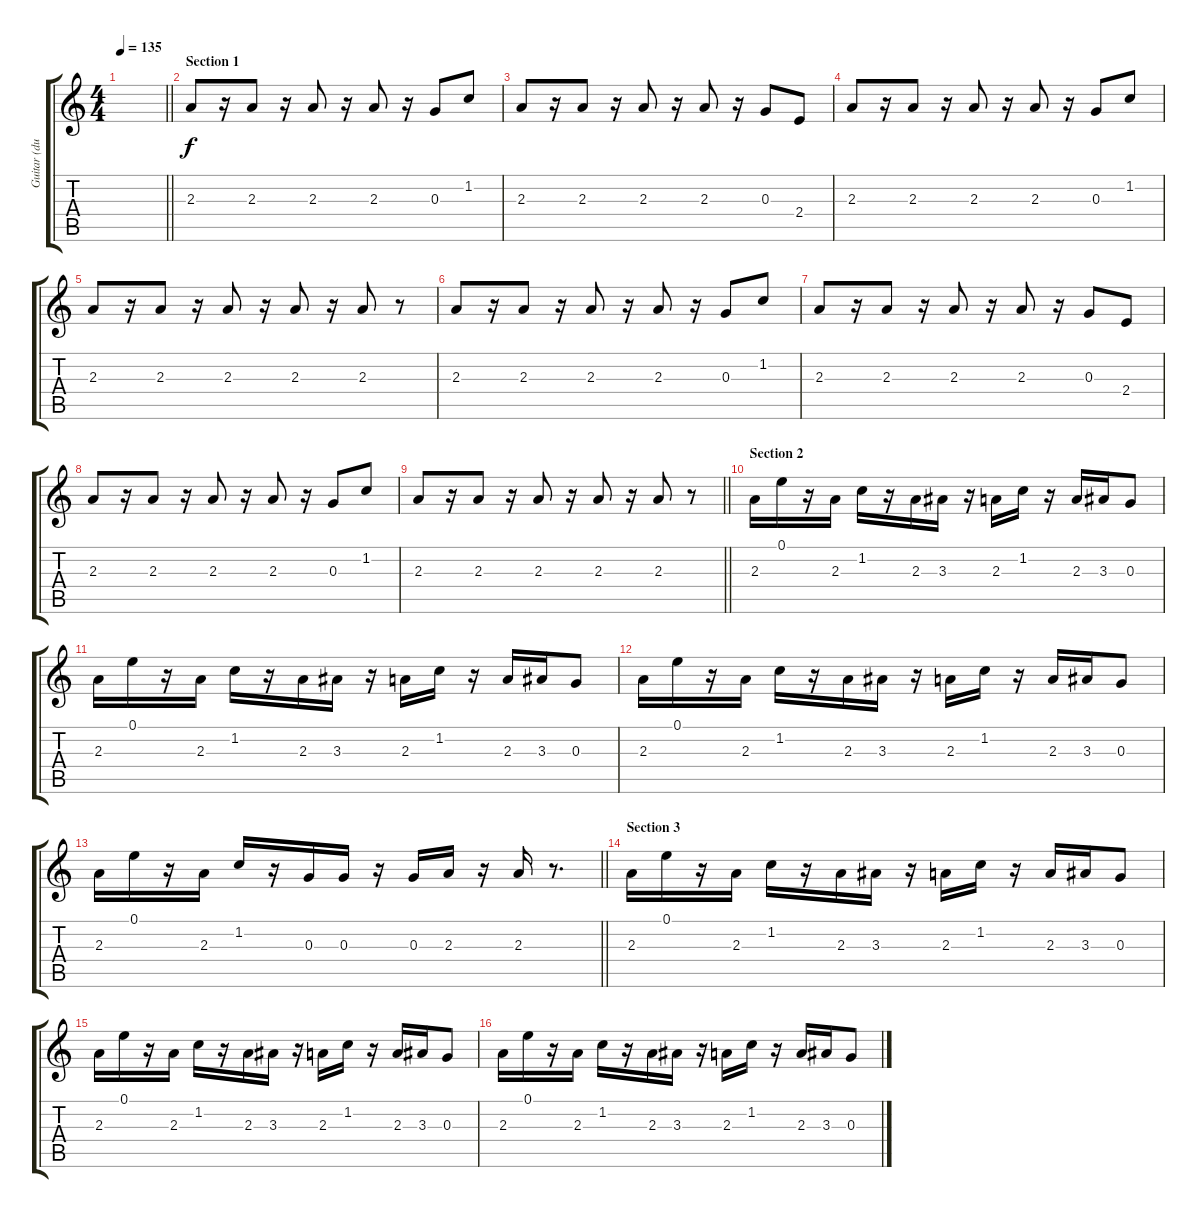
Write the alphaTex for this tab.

\track ("Guitar (dub)" "Guitar (du") {instrument overdrivenguitar}
\staff {score tabs}
\tuning (E4 B3 G3 D3 A2 E2) {hide}
\ts (4 4)
\tempo 135
\clef g2
\barLineRight lightlight
\ks c
|
\section ("" "Section 1")
2.3.8 r.16 2.3.8 r.16 2.3.8 r.16 2.3.8 r.16 0.3.8 1.2.8 |
2.3.8 r.16 2.3.8 r.16 2.3.8 r.16 2.3.8 r.16 0.3.8 2.4.8 |
2.3.8 r.16 2.3.8 r.16 2.3.8 r.16 2.3.8 r.16 0.3.8 1.2.8 |
2.3.8 r.16 2.3.8 r.16 2.3.8 r.16 2.3.8 r.16 2.3.8 r.8 |
2.3.8 r.16 2.3.8 r.16 2.3.8 r.16 2.3.8 r.16 0.3.8 1.2.8 |
2.3.8 r.16 2.3.8 r.16 2.3.8 r.16 2.3.8 r.16 0.3.8 2.4.8 |
2.3.8 r.16 2.3.8 r.16 2.3.8 r.16 2.3.8 r.16 0.3.8 1.2.8 |
\barLineRight lightlight
2.3.8 r.16 2.3.8 r.16 2.3.8 r.16 2.3.8 r.16 2.3.8 r.8 |
\section ("" "Section 2")
2.3.16 0.1.16 r.16 2.3.16 1.2.16 r.16 2.3.16 3.3.16 r.16 2.3.16 1.2.16 r.16 2.3.16 3.3.16 0.3.8 |
2.3.16 0.1.16 r.16 2.3.16 1.2.16 r.16 2.3.16 3.3.16 r.16 2.3.16 1.2.16 r.16 2.3.16 3.3.16 0.3.8 |
2.3.16 0.1.16 r.16 2.3.16 1.2.16 r.16 2.3.16 3.3.16 r.16 2.3.16 1.2.16 r.16 2.3.16 3.3.16 0.3.8 |
\barLineRight lightlight
2.3.16 0.1.16 r.16 2.3.16 1.2.16 r.16 0.3.16 0.3.16 r.16 0.3.16 2.3.16 r.16 2.3.16 r.8{d} |
\section ("" "Section 3")
2.3.16 0.1.16 r.16 2.3.16 1.2.16 r.16 2.3.16 3.3.16 r.16 2.3.16 1.2.16 r.16 2.3.16 3.3.16 0.3.8 |
2.3.16 0.1.16 r.16 2.3.16 1.2.16 r.16 2.3.16 3.3.16 r.16 2.3.16 1.2.16 r.16 2.3.16 3.3.16 0.3.8 |
2.3.16 0.1.16 r.16 2.3.16 1.2.16 r.16 2.3.16 3.3.16 r.16 2.3.16 1.2.16 r.16 2.3.16 3.3.16 0.3.8
